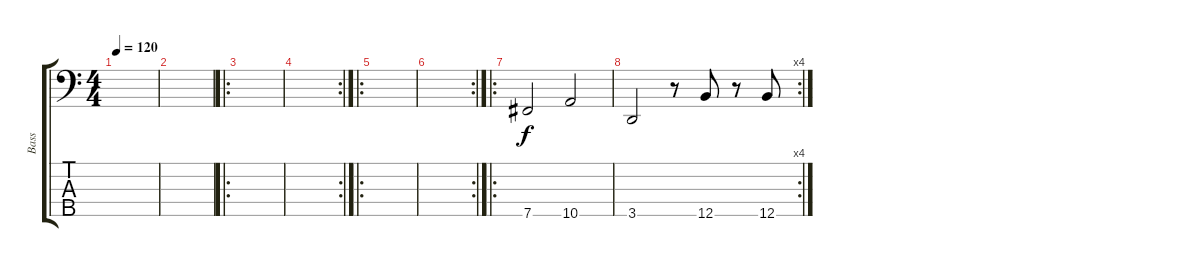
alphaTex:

\track ("Bass" "Bass") {instrument electricbassfinger}
\staff {score tabs}
\tuning (G2 D2 A1 E1 B0) {hide}
\ts (4 4)
\tempo 120
\clef f4
\ks c
|
|
\ro
|
\rc 2
|
\ro
|
\rc 2
|
\ro
7.5.2 10.5.2 |
\rc 4
3.5.2 r.8 12.5.8 r.8 12.5.8
